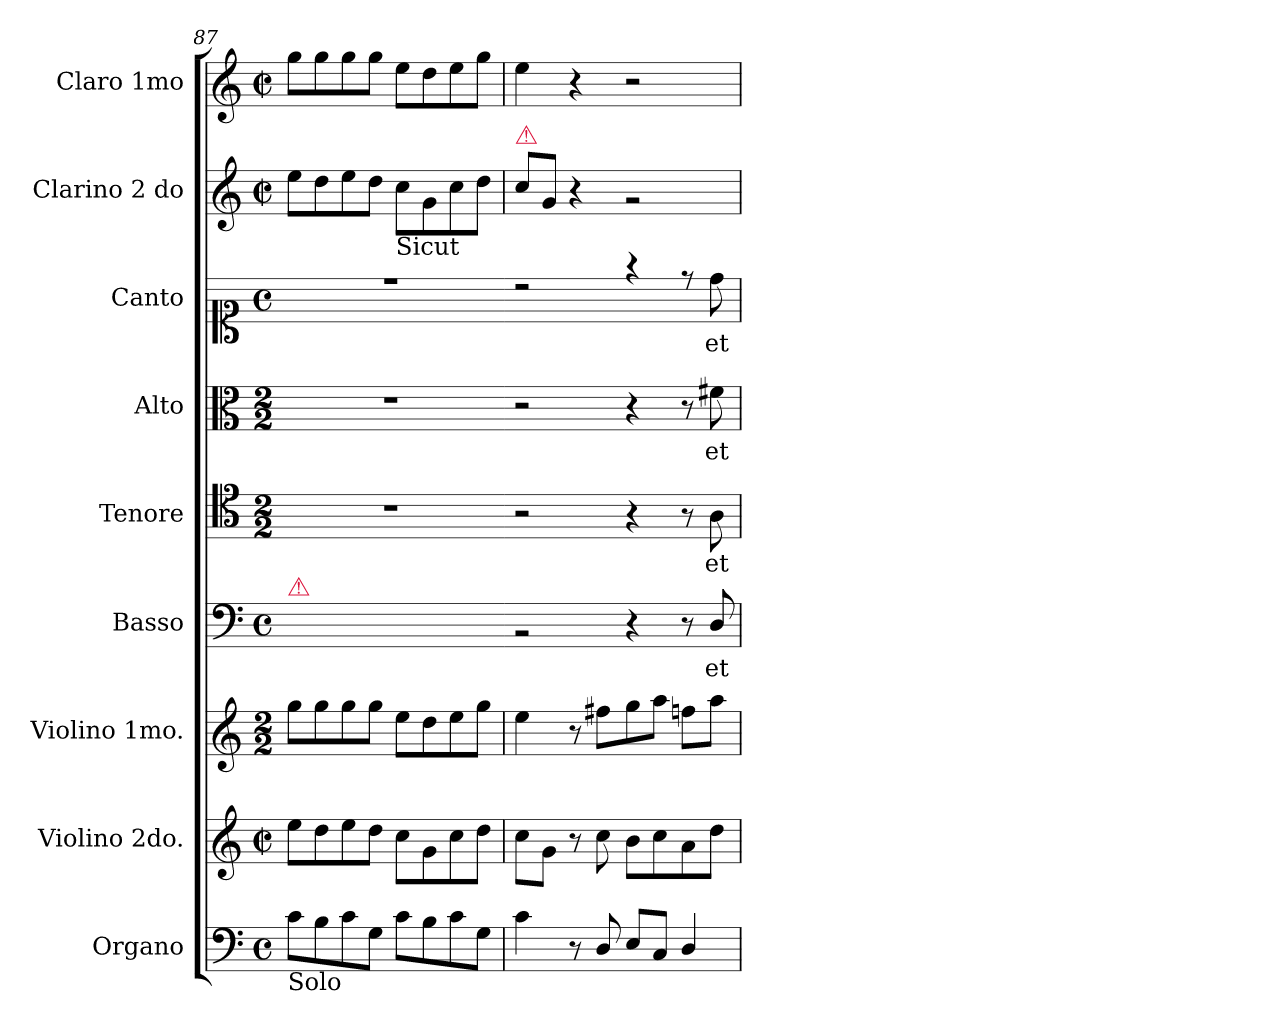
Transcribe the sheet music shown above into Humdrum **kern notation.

**kern	**kern	**kern	**kern	**text	**kern	**text	**kern	**text	**kern	**text	**kern	**kern
*part9	*part8	*part7	*part6	*part6	*part5	*part5	*part4	*part4	*part3	*part3	*part2	*part1
*staff9	*staff8	*staff7	*staff6	*staff6	*staff5	*staff5	*staff4	*staff4	*staff3	*staff3	*staff2	*staff1
*I"Organo	*I"Violino 2do.	*I"Violino 1mo.	*I"Basso	*	*I"Tenore	*	*I"Alto	*	*I"Canto	*	*I"Clarino 2 do	*I"Claro 1mo
*I'org	*I'vl 2	*I'vl 1	*I'B	*	*I'T	*	*I'A	*	*	*	*I'clno 2	*
*clefF4	*clefG2	*clefG2	*clefF4	*	*clefC4	*	*clefC3	*	*clefC1	*	*clefG2	*clefG2
*k[]	*k[]	*k[]	*k[]	*	*k[]	*	*k[]	*	*k[]	*	*k[]	*k[]
*M2/2	*M2/2	*M2/2	*M2/2	*	*M2/2	*	*M2/2	*	*M2/2	*	*M2/2	*M2/2
*met(c)	*met(c|)	*	*met(c)	*	*	*	*	*	*met(c)	*	*met(c|)	*met(c|)
=87	=87	=87	=87	=87	=87	=87	=87	=87	=87	=87	=87	=87
!	!	!	!LO:TX:a:color=crimson:t=⚠	!	!	!	!	!	!	!	!	!
!LO:TX:b:t=Solo	!	!	!	!	!	!	!	!	!	!	!	!
8c\L	8ee\L	8gg\L	1ryy	.	1r	.	1r	.	1rdd	.	8ee\L	8gg\L
8B\	8dd\	8gg\	.	.	.	.	.	.	.	.	8dd\	8gg\
8c\	8ee\	8gg\	.	.	.	.	.	.	.	.	8ee\	8gg\
8G\J	8dd\J	8gg\J	.	.	.	.	.	.	.	.	8dd\J	8gg\J
!	!	!	!	!	!	!	!	!	!	!	!LO:TX:b:t=Sicut	!
8c\L	8cc\L	8ee\L	.	.	.	.	.	.	.	.	8cc\L	8ee\L
8B\	8g\	8dd\	.	.	.	.	.	.	.	.	8g\	8dd\
8c\	8cc\	8ee\	.	.	.	.	.	.	.	.	8cc\	8ee\
8G\J	8dd\J	8gg\J	.	.	.	.	.	.	.	.	8dd\J	8gg\J
=88	=88	=88	=88	=88	=88-	=88	=88-	=88	=88-	=88	=88	=88
!	!	!	!	!	!	!	!	!	!	!	!LO:TX:a:color=crimson:t=⚠	!
4c\	8cc\L	4ee\	2rBB	.	2r	.	2r	.	2rb	.	8cc\L	4ee\
.	8g\J	.	.	.	.	.	.	.	.	.	8g/J	.
8r	8r	8r	.	.	.	.	.	.	.	.	4r	4r
8D/	8cc\	8ff#X\L	.	.	.	.	.	.	.	.	.	.
8E/L	8b\L	8gg\	4r	.	4r	.	4r	.	4rff	.	2rg	2r
8C/J	8cc\	8aa\J	.	.	.	.	.	.	.	.	.	.
4D/	8a\	8ffn\L	8r	.	8r	.	8r	.	8rdd	.	.	.
.	8dd\J	8aa\J	8D/	et	8A\	et	8f#X\	et	8dd\	et	.	.
=	=	=	=	=	=	=	=	=	=	=	=	=
*-	*-	*-	*-	*-	*-	*-	*-	*-	*-	*-	*-	*-
